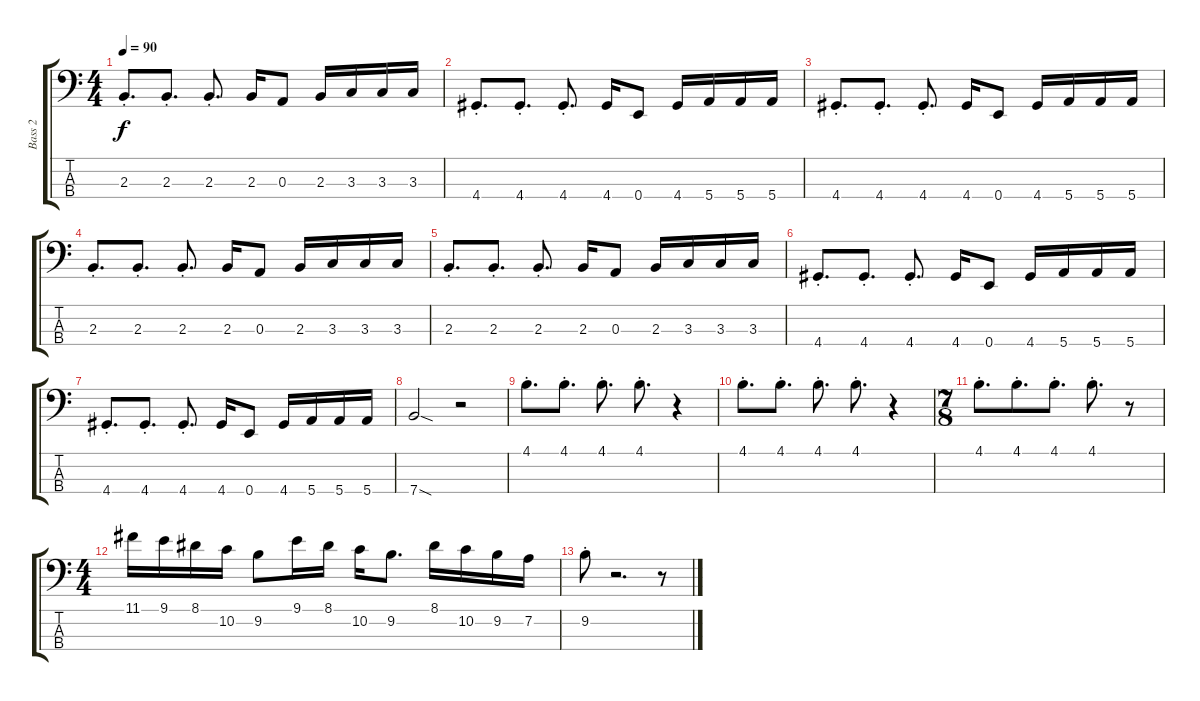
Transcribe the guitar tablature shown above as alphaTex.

\track ("Bass 2" "Bass 2") {instrument electricbassfinger}
\staff {score tabs}
\tuning (G2 D2 A1 E1) {hide}
\ts (4 4)
\tempo 90
\clef f4
\ks c
2.3{st}.8{d dy f} 2.3{st}.8{d} 2.3{st}.8{d} 2.3.16 0.3.8 2.3.16 3.3.16 3.3.16 3.3.16 |
4.4{st}.8{d} 4.4{st}.8{d} 4.4{st}.8{d} 4.4.16 0.4.8 4.4.16 5.4.16 5.4.16 5.4.16 |
4.4{st}.8{d} 4.4{st}.8{d} 4.4{st}.8{d} 4.4.16 0.4.8 4.4.16 5.4.16 5.4.16 5.4.16 |
2.3{st}.8{d} 2.3{st}.8{d} 2.3{st}.8{d} 2.3.16 0.3.8 2.3.16 3.3.16 3.3.16 3.3.16 |
2.3{st}.8{d} 2.3{st}.8{d} 2.3{st}.8{d} 2.3.16 0.3.8 2.3.16 3.3.16 3.3.16 3.3.16 |
4.4{st}.8{d} 4.4{st}.8{d} 4.4{st}.8{d} 4.4.16 0.4.8 4.4.16 5.4.16 5.4.16 5.4.16 |
4.4{st}.8{d} 4.4{st}.8{d} 4.4{st}.8{d} 4.4.16 0.4.8 4.4.16 5.4.16 5.4.16 5.4.16 |
7.4{sod}.2 r.2 |
4.1{st}.8{d} 4.1{st}.8{d} 4.1{st}.8{d} 4.1{st}.8{d} r.4 |
4.1{st}.8{d} 4.1{st}.8{d} 4.1{st}.8{d} 4.1{st}.8{d} r.4 |
\ts (7 8)
4.1{st}.8{d} 4.1{st}.8{d} 4.1{st}.8{d} 4.1{st}.8{d} r.8 |
\ts (4 4)
11.1.16 9.1.16 8.1.16 10.2.16 9.2.8 9.1.16 8.1.16 10.2.16 9.2.8{d} 8.1.16 10.2.16 9.2.16 7.2.16 |
9.2{st}.8 r.2{d} r.8
